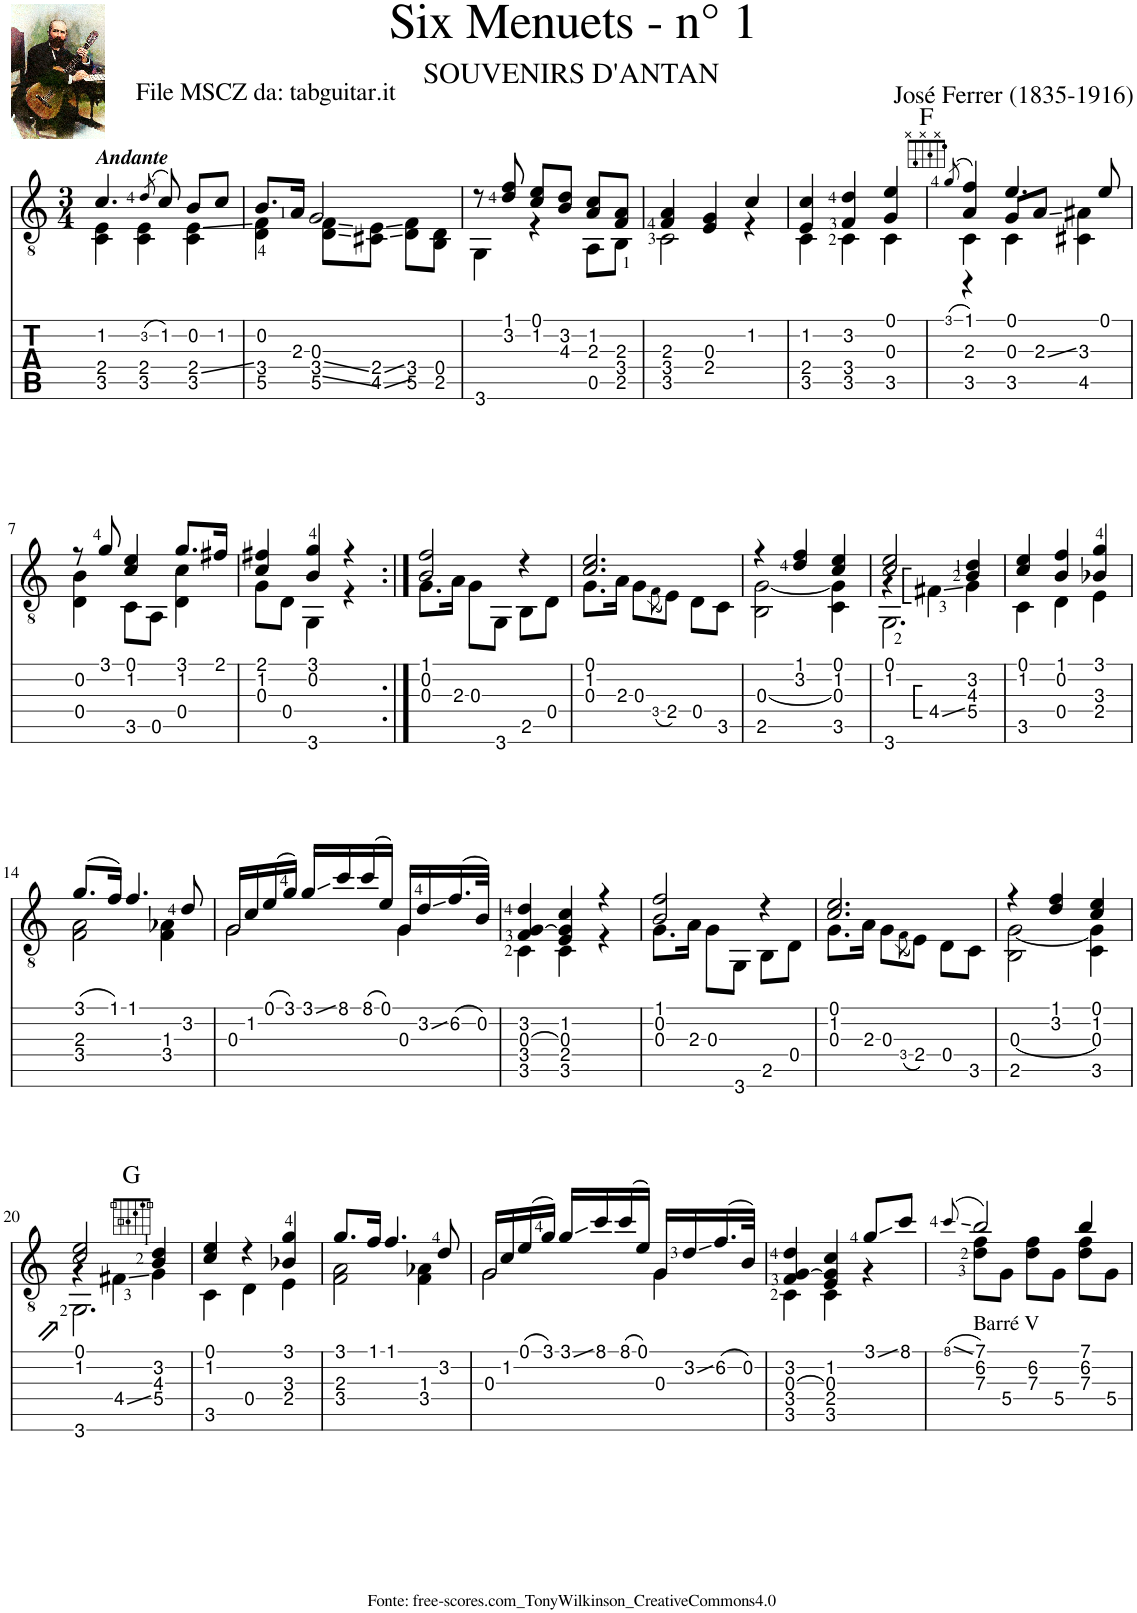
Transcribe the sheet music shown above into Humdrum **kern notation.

**kern	**kern	**harte
*part1	*part1	*part1
*staff2	*staff1	*
*I"Guitar	*	*
*I'Guit.	*	*
*stria6	*	*
*	*clefGv2	*
*k[]	*k[]	*
*M3/4	*M3/4	*
=1	=1	=1
*^	*^	*
!	!	!LO:TX:a:Bi:t=Andante	!	!
4.c	4C 4E	4.c/	4C\ 4E\	.
.	4C 4E	.	4C\ 4E\	.
qd	.	(8qd/	.	.
8c	.	8c/)	.	.
8BL	4C 4E	8B/L	4C\ 4E\	.
8cJ	.	8c/J	.	.
=2	=2	=2	=2	=2
8.BL	4D 4F	8.B/L	4D\ 4F\	.
16AJk	.	16A/Jk	.	.
2G	8D\ 8F\L	2G/	8D\ 8F\L	.
.	8C#\ 8E\J	.	8C#X\ 8E\J	.
.	8D\ 8F\L	.	8D\ 8F\L	.
.	8BB\ 8D\J	.	8BB\ 8D\J	.
=3	=3	=3	=3	=3
8r	4GG	8r	4GG\	.
8d 8f	.	8d/ 8f/	.	.
8c\ 8e\L	4r	8c/ 8e/L	4r	.
8B\ 8d\J	.	8B/ 8d/J	.	.
8A\ 8c\L	8AAL	8A/ 8c/L	8AA\L	.
8F\ 8A\J	8BBJ	8F/ 8A/J	8BB\J	.
=4	=4	=4	=4	=4
4F 4A	2C	4F/ 4A/	2C\	.
4E 4G	.	4E/ 4G/	.	.
4c	4r	4c/	4r	.
=5	=5	=5	=5	=5
4E 4c	4C	4E/ 4c/	4C\	.
4F 4d	4C	4F/ 4d/	4C\	.
4G 4e	4C	4G/ 4e/	4C\	.
*v	*v	*	*	*
*	*v	*v	*
=6	=6	=6
qg	(8qg/	.
*^	*^	*
*	*^	*	*^	*
4A 4f	4C	4r	4A/ 4f/)	4C\	4r	F:maj
4.e	4C	8GL	4.e/	4C\	8G/L	.
.	.	8AJ	.	.	8A/J	.
.	4C#	4A#	.	4C#X\	4A#X\	.
8e	.	.	8e/	.	.	.
*	*v	*v	*	*	*	*
*	*	*	*v	*v	*
!!LO:LB:g=z
=7	=7	=7	=7	=7
8r	4D 4B	8r	4D\ 4B\	.
8g	.	8g/	.	.
4c 4e	8CL	4c/ 4e/	8C\L	.
.	8AAJ	.	8AA\J	.
8.gL	4D 4c	8.g/L	4D\ 4c\	.
16f#Jk	.	16f#X/Jk	.	.
=8	=8	=8	=8	=8
4c 4f#	8GL	4c/ 4f#X/	8G\L	.
.	8DJ	.	8D\J	.
4B 4g	4GG	4B/ 4g/	4GG\	.
4r	4r	4r	4r	.
=9:|!	=9:|!	=9:|!	=9:|!	=9:|!
2B 2f	8.GL	2B/ 2f/	8.G\L	.
.	16AJk	.	16A\Jk	.
.	8GL	.	8G\L	.
.	8GGJ	.	8GG\J	.
4r	8BBL	4r	8BB\L	.
.	8DJ	.	8D\J	.
=10	=10	=10	=10	=10
2.c 2.e	8.GL	2.c/ 2.e/	8.G\L	.
.	16AJk	.	16A\Jk	.
.	8GL	.	8G\L	.
.	qF	.	(8qF\	.
.	8EJ	.	8E\J)	.
.	8DL	.	8D\L	.
.	8CJ	.	8C\J	.
=11	=11	=11	=11	=11
4r	2BB [2G	4r	2BB\ [2G\	.
4d 4f	.	4d/ 4f/	.	.
4c 4e	4C 4G]	4c/ 4e/	4C\ 4G\]	.
=12	=12	=12	=12	=12
*	*^	*	*^	*
2c 2e	4r	2.GG	2c/ 2e/	4r	2.GG\	.
.	4F#:	.	.	4F#X:\	.	.
4B 4d	4G	.	4B/ 4d/	4G\	.	.
*	*v	*v	*	*	*	*
*	*	*	*v	*v	*
=13	=13	=13	=13	=13
4c 4e	4C	4c/ 4e/	4C\	.
4B 4f	4D	4B/ 4f/	4D\	.
4B- 4g	4E	4B-X/ 4g/	4E\	.
!!LO:LB:g=z	!!
=14	=14	=14	=14	=14
8.gL	2F 2A	(8.g/L	2F\ 2A\	.
16fJk	.	16f/Jk)	.	.
4.f	.	4.f/	.	.
.	4F 4A-	.	4F\ 4A-X\	.
8d	.	8d/	.	.
=15	=15	=15	=15	=15
!	!	!LO:N:head=open	!	!
16GLL	2G	16G/LL	2G\	.
16cJ	.	16c/	.	.
16eL	.	(16e/	.	.
16gJJ	.	16g/JJ)	.	.
16gLL	.	16g/LL	.	.
16ccJ	.	16cc/	.	.
16ccL	.	(16cc/	.	.
16eJJ	.	16e/JJ)	.	.
16GLL	4G	16G/LL	4G\	.
16dJ	.	16d/	.	.
16.fL	.	(16.f/	.	.
32BJJk	.	32B/JJk)	.	.
=16	=16	=16	=16	=16
4F [4G 4d	4C	4F/ [4G/ 4d/	4C\	.
4E 4G] 4c	4C	4E/ 4G/] 4c/	4C\	.
4r	4r	4r	4r	.
=17	=17	=17	=17	=17
2B 2f	8.GL	2B/ 2f/	8.G\L	.
.	16AJk	.	16A\Jk	.
.	8GL	.	8G\L	.
.	8GGJ	.	8GG\J	.
4r	8BBL	4r	8BB\L	.
.	8DJ	.	8D\J	.
=18	=18	=18	=18	=18
2.c 2.e	8.GL	2.c/ 2.e/	8.G\L	.
.	16AJk	.	16A\Jk	.
.	8GL	.	8G\L	.
.	qF	.	(8qF\	.
.	8EJ	.	8E\J)	.
.	8DL	.	8D\L	.
.	8CJ	.	8C\J	.
=19	=19	=19	=19	=19
*	*^	*	*^	*
4r	2BB	[2G	4r	2BB\	[2G\	.
4d 4f	.	.	4d/ 4f/	.	.	.
4c 4e	4C	4G]	4c/ 4e/	4C\	4G\]	.
!!LO:LB:g=z	!!	!!
=20	=20	=20	=20	=20	=20	=20
!	!	!	!LO:TX:b:B:t=⇗	!	!	!
2c 2e	4r	2.GG	2c/ 2e/	4r	2.GG\	.
.	4F#	.	.	4F#X\	.	.
4B 4d	4G	.	4B/ 4d/	4G\	.	G:maj
*	*v	*v	*	*	*	*
*	*	*	*v	*v	*
=21	=21	=21	=21	=21
4c 4e	4C	4c/ 4e/	4C\	.
4r	4D	4r	4D\	.
4B- 4g	4E	4B-X/ 4g/	4E\	.
=22	=22	=22	=22	=22
8.gL	2F 2A	8.g/L	2F\ 2A\	.
16fJk	.	16f/Jk	.	.
4.f	.	4.f/	.	.
.	4F 4A-	.	4F\ 4A-X\	.
8d	.	8d/	.	.
=23	=23	=23	=23	=23
!LO:N:head=open	!	!LO:N:head=open	!	!
16GLL	2G	16G/LL	2G\	.
16cJ	.	16c/	.	.
16eL	.	(16e/	.	.
16gJJ	.	16g/JJ)	.	.
16gLL	.	16g/LL	.	.
16ccJ	.	16cc/	.	.
16ccL	.	(16cc/	.	.
16eJJ	.	16e/JJ)	.	.
16GLL	4G	16G/LL	4G\	.
16dJ	.	16d/	.	.
16.fL	.	(16.f/	.	.
32BJJk	.	32B/JJk)	.	.
=24	=24	=24	=24	=24
4F [4G 4d	4C	4F/ [4G/ 4d/	4C\	.
4E 4G] 4c	4C	4E/ 4G/] 4c/	4C\	.
8gL	4r	8g/L	4r	.
8ccJ	.	8cc/J	.	.
=25	=25	=25	=25	=25
qcc	.	(8qcc/	.	.
!LO:TX:a:t=Barré V	!	!	!	!
2b	8d\ 8f\L	2b/)	8d\ 8f\L	.
.	8GJ	.	8G\J	.
.	8d\ 8f\L	.	8d\ 8f\L	.
.	8GJ	.	8G\J	.
4b	8d\ 8f\L	4b/	8d\ 8f\L	.
.	8GJ	.	8G\J	.
*v	*v	*	*	*
*	*v	*v	*
=	=	=
*-	*-	*-
